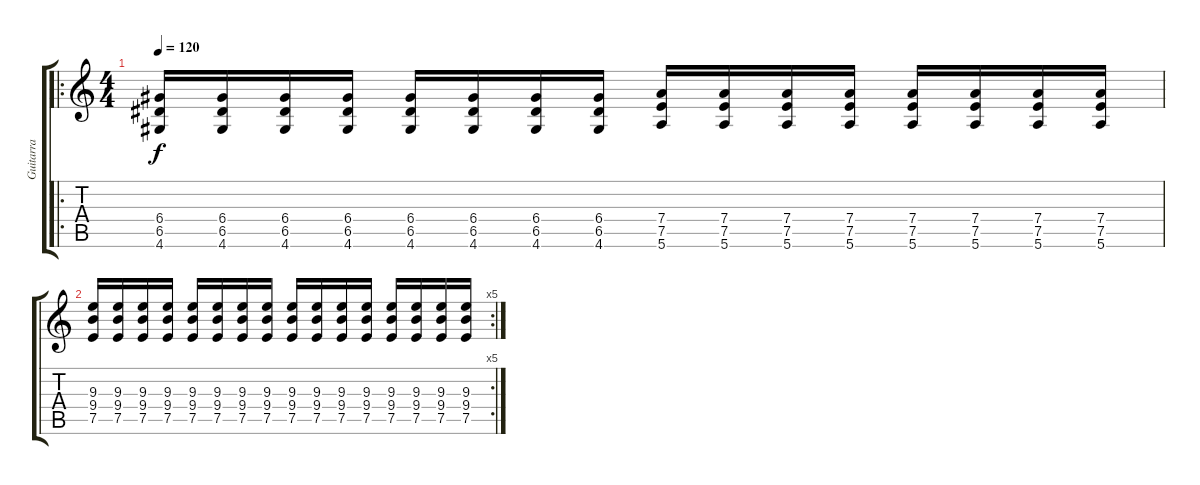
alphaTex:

\track ("Guitarra" "Guitarra") {instrument distortionguitar}
\staff {score tabs}
\tuning (E4 B3 G3 D3 A2 E2) {hide}
\ro
\ts (4 4)
\tempo 120
\clef g2
\ks c
(6.4 6.5 4.6).16{dy f} (6.4 6.5 4.6).16 (6.4 6.5 4.6).16 (6.4 6.5 4.6).16 (6.4 6.5 4.6).16 (6.4 6.5 4.6).16 (6.4 6.5 4.6).16 (6.4 6.5 4.6).16 (7.4 7.5 5.6).16 (7.4 7.5 5.6).16 (7.4 7.5 5.6).16 (7.4 7.5 5.6).16 (7.4 7.5 5.6).16 (7.4 7.5 5.6).16 (7.4 7.5 5.6).16 (7.4 7.5 5.6).16 |
\rc 5
(9.3 9.4 7.5).16 (9.3 9.4 7.5).16 (9.3 9.4 7.5).16 (9.3 9.4 7.5).16 (9.3 9.4 7.5).16 (9.3 9.4 7.5).16 (9.3 9.4 7.5).16 (9.3 9.4 7.5).16 (9.3 9.4 7.5).16 (9.3 9.4 7.5).16 (9.3 9.4 7.5).16 (9.3 9.4 7.5).16 (9.3 9.4 7.5).16 (9.3 9.4 7.5).16 (9.3 9.4 7.5).16 (9.3 9.4 7.5).16
